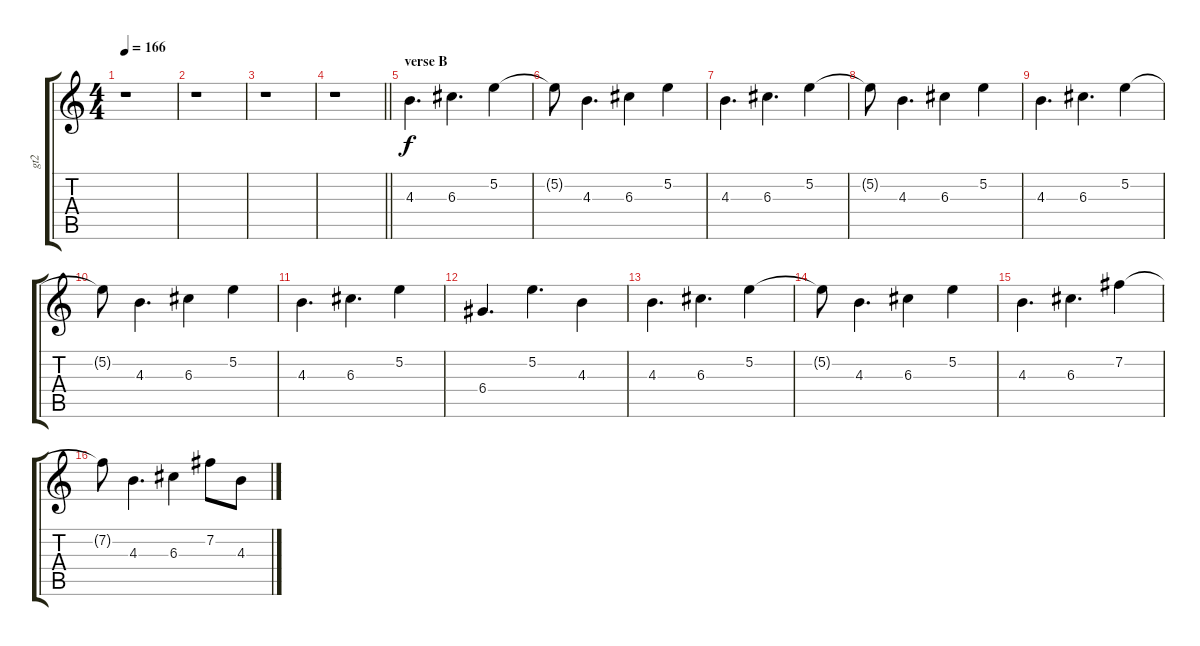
\track ("gt2" "gt2") {instrument electricguitarclean}
\staff {score tabs}
\tuning (E4 B3 G3 D3 A2 E2) {hide}
\ts (4 4)
\tempo 166
\clef g2
\ks c
r.1{dy f} |
r.1 |
r.1 |
\barLineRight lightlight
r.1 |
\section ("" "verse B")
4.3.4{d} 6.3.4{d} 5.2.4 |
5.2{t}.8 4.3.4{d} 6.3.4 5.2.4 |
4.3.4{d} 6.3.4{d} 5.2.4 |
5.2{t}.8 4.3.4{d} 6.3.4 5.2.4 |
4.3.4{d} 6.3.4{d} 5.2.4 |
5.2{t}.8 4.3.4{d} 6.3.4 5.2.4 |
4.3.4{d} 6.3.4{d} 5.2.4 |
6.4.4{d} 5.2.4{d} 4.3.4 |
4.3.4{d} 6.3.4{d} 5.2.4 |
5.2{t}.8 4.3.4{d} 6.3.4 5.2.4 |
4.3.4{d} 6.3.4{d} 7.2.4 |
7.2{t}.8 4.3.4{d} 6.3.4 7.2.8 4.3.8
